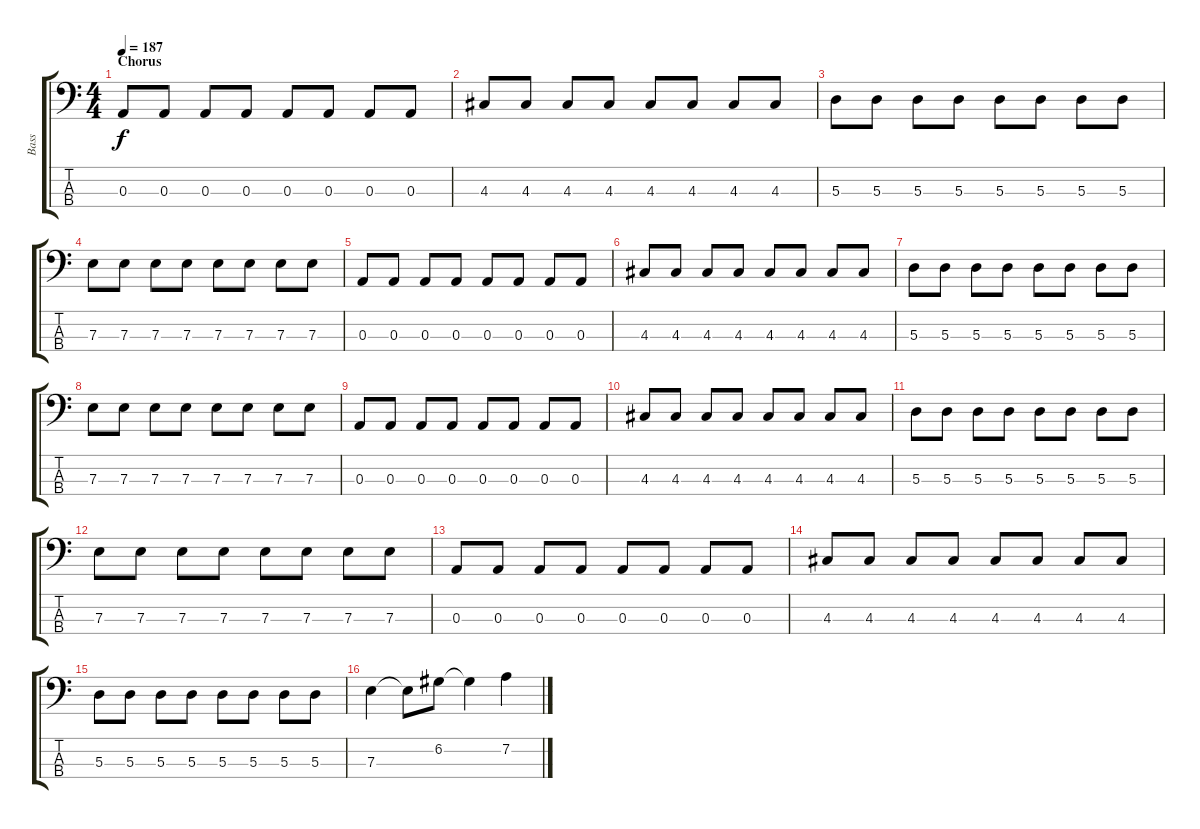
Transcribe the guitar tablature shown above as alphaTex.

\track ("Bass" "Bass") {instrument electricbassfinger}
\staff {score tabs}
\tuning (G2 D2 A1 E1) {hide}
\ts (4 4)
\section ("" "Chorus")
\tempo 187
\clef f4
\ks c
0.3.8{dy f} 0.3.8 0.3.8 0.3.8 0.3.8 0.3.8 0.3.8 0.3.8 |
4.3.8 4.3.8 4.3.8 4.3.8 4.3.8 4.3.8 4.3.8 4.3.8 |
5.3.8 5.3.8 5.3.8 5.3.8 5.3.8 5.3.8 5.3.8 5.3.8 |
7.3.8 7.3.8 7.3.8 7.3.8 7.3.8 7.3.8 7.3.8 7.3.8 |
0.3.8 0.3.8 0.3.8 0.3.8 0.3.8 0.3.8 0.3.8 0.3.8 |
4.3.8 4.3.8 4.3.8 4.3.8 4.3.8 4.3.8 4.3.8 4.3.8 |
5.3.8 5.3.8 5.3.8 5.3.8 5.3.8 5.3.8 5.3.8 5.3.8 |
7.3.8 7.3.8 7.3.8 7.3.8 7.3.8 7.3.8 7.3.8 7.3.8 |
0.3.8 0.3.8 0.3.8 0.3.8 0.3.8 0.3.8 0.3.8 0.3.8 |
4.3.8 4.3.8 4.3.8 4.3.8 4.3.8 4.3.8 4.3.8 4.3.8 |
5.3.8 5.3.8 5.3.8 5.3.8 5.3.8 5.3.8 5.3.8 5.3.8 |
7.3.8 7.3.8 7.3.8 7.3.8 7.3.8 7.3.8 7.3.8 7.3.8 |
0.3.8 0.3.8 0.3.8 0.3.8 0.3.8 0.3.8 0.3.8 0.3.8 |
4.3.8 4.3.8 4.3.8 4.3.8 4.3.8 4.3.8 4.3.8 4.3.8 |
5.3.8 5.3.8 5.3.8 5.3.8 5.3.8 5.3.8 5.3.8 5.3.8 |
7.3.4 7.3{t}.8 6.2.8 6.2{t}.4 7.2.4
